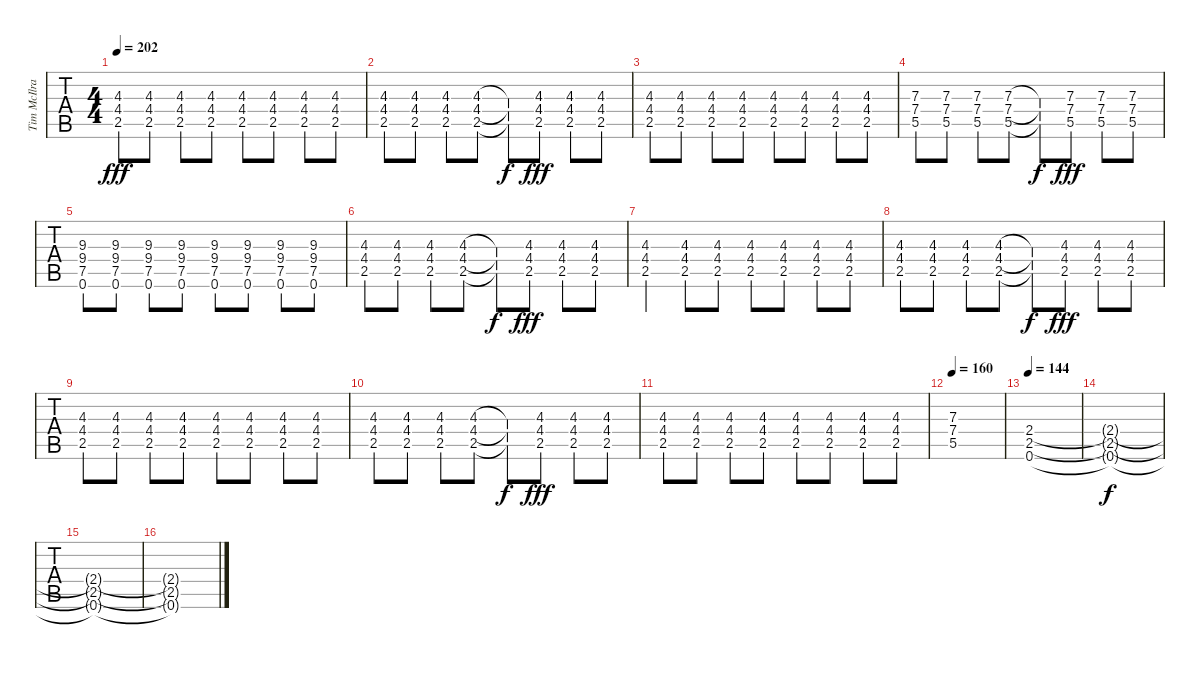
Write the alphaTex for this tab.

\track ("Tim McIlrath - Guitar One" "Tim McIlra") {instrument distortionguitar}
\staff {tabs}
\tuning (E4 B3 G3 D3 A2 E2) {hide}
\ts (4 4)
\tempo 202
\clef g2
\ks c
(4.3 4.4 2.5).8{dy fff} (4.3 4.4 2.5).8 (4.3 4.4 2.5).8 (4.3 4.4 2.5).8 (4.3 4.4 2.5).8 (4.3 4.4 2.5).8 (4.3 4.4 2.5).8 (4.3 4.4 2.5).8 |
(4.3 4.4 2.5).8 (4.3 4.4 2.5).8 (4.3 4.4 2.5).8 (4.3 4.4 2.5).8 (4.3{t} 4.4{t} 2.5{t}).8{dy f} (4.3 4.4 2.5).8{dy fff} (4.3 4.4 2.5).8 (4.3 4.4 2.5).8 |
(4.3 4.4 2.5).8 (4.3 4.4 2.5).8 (4.3 4.4 2.5).8 (4.3 4.4 2.5).8 (4.3 4.4 2.5).8 (4.3 4.4 2.5).8 (4.3 4.4 2.5).8 (4.3 4.4 2.5).8 |
(7.3 7.4 5.5).8 (7.3 7.4 5.5).8 (7.3 7.4 5.5).8 (7.3 7.4 5.5).8 (7.3{t} 7.4{t} 5.5{t}).8{dy f} (7.3 7.4 5.5).8{dy fff} (7.3 7.4 5.5).8 (7.3 7.4 5.5).8 |
(9.3 9.4 7.5 0.6).8 (9.3 9.4 7.5 0.6).8 (9.3 9.4 7.5 0.6).8 (9.3 9.4 7.5 0.6).8 (9.3 9.4 7.5 0.6).8 (9.3 9.4 7.5 0.6).8 (9.3 9.4 7.5 0.6).8 (9.3 9.4 7.5 0.6).8 |
(4.3 4.4 2.5).8 (4.3 4.4 2.5).8 (4.3 4.4 2.5).8 (4.3 4.4 2.5).8 (4.3{t} 4.4{t} 2.5{t}).8{dy f} (4.3 4.4 2.5).8{dy fff} (4.3 4.4 2.5).8 (4.3 4.4 2.5).8 |
(4.3 4.4 2.5).4 (4.3 4.4 2.5).8 (4.3 4.4 2.5).8 (4.3 4.4 2.5).8 (4.3 4.4 2.5).8 (4.3 4.4 2.5).8 (4.3 4.4 2.5).8 |
(4.3 4.4 2.5).8 (4.3 4.4 2.5).8 (4.3 4.4 2.5).8 (4.3 4.4 2.5).8 (4.3{t} 4.4{t} 2.5{t}).8{dy f} (4.3 4.4 2.5).8{dy fff} (4.3 4.4 2.5).8 (4.3 4.4 2.5).8 |
(4.3 4.4 2.5).8 (4.3 4.4 2.5).8 (4.3 4.4 2.5).8 (4.3 4.4 2.5).8 (4.3 4.4 2.5).8 (4.3 4.4 2.5).8 (4.3 4.4 2.5).8 (4.3 4.4 2.5).8 |
(4.3 4.4 2.5).8 (4.3 4.4 2.5).8 (4.3 4.4 2.5).8 (4.3 4.4 2.5).8 (4.3{t} 4.4{t} 2.5{t}).8{dy f} (4.3 4.4 2.5).8{dy fff} (4.3 4.4 2.5).8 (4.3 4.4 2.5).8 |
(4.3 4.4 2.5).8 (4.3 4.4 2.5).8 (4.3 4.4 2.5).8 (4.3 4.4 2.5).8 (4.3 4.4 2.5).8 (4.3 4.4 2.5).8 (4.3 4.4 2.5).8 (4.3 4.4 2.5).8 |
\tempo 160
(7.3 7.4 5.5).1 |
\tempo 144
(2.4 2.5 0.6).1 |
(2.4{t} 2.5{t} 0.6{t}).1{dy f} |
(2.4{t} 2.5{t} 0.6{t}).1 |
(2.4{t} 2.5{t} 0.6{t}).1
